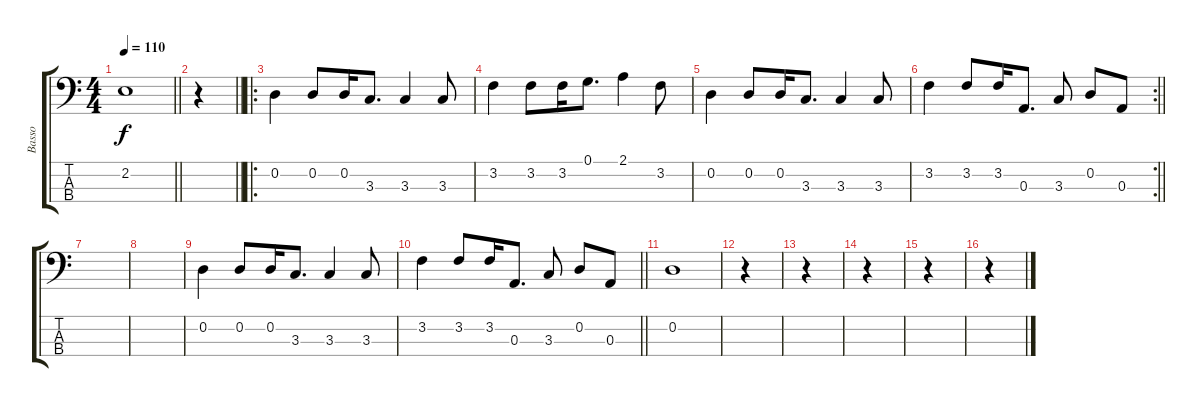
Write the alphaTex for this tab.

\track ("Basso" "Basso") {instrument electricbassfinger}
\staff {score tabs}
\tuning (G2 D2 A1 E1) {hide}
\ts (4 4)
\tempo 110
\clef f4
\barLineRight lightlight
\ks c
2.2.1{dy f} |
\barLineRight lightlight
r.4 |
\ro
0.2.4 0.2.8 0.2.16 3.3.8{d} 3.3.4 3.3.8 |
3.2.4 3.2.8 3.2.16 0.1.8{d} 2.1.4 3.2.8 |
0.2.4 0.2.8 0.2.16 3.3.8{d} 3.3.4 3.3.8 |
\rc 2
\barLineRight lightlight
3.2.4 3.2.8 3.2.16 0.3.8{d} 3.3.8 0.2.8 0.3.8 |
|
|
0.2.4 0.2.8 0.2.16 3.3.8{d} 3.3.4 3.3.8 |
\barLineRight lightlight
3.2.4 3.2.8 3.2.16 0.3.8{d} 3.3.8 0.2.8 0.3.8 |
0.2.1 |
r.4 |
r.4 |
r.4 |
r.4 |
r.4
